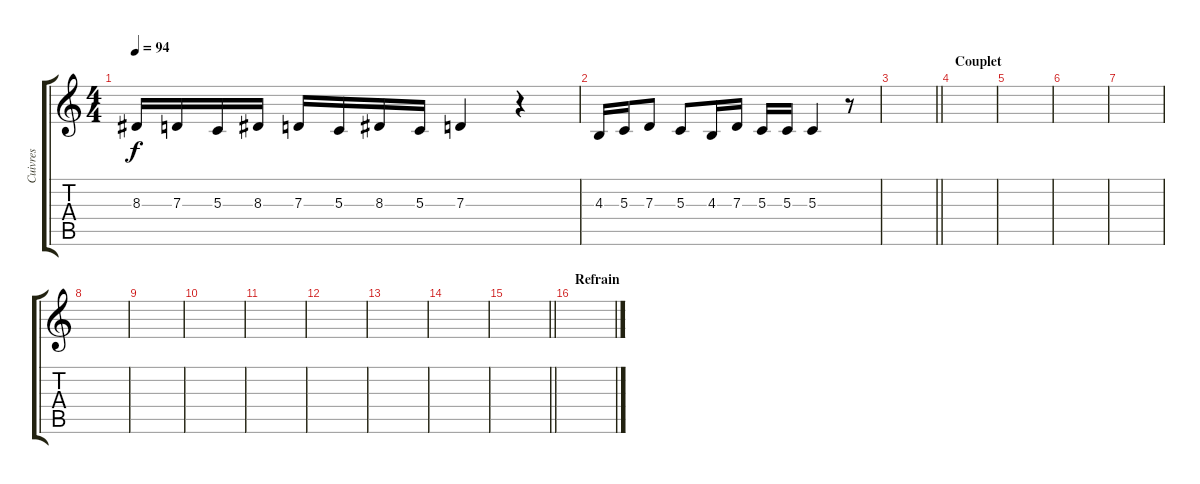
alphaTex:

\track ("Cuivres" "Cuivres") {instrument trumpet}
\staff {score tabs}
\tuning (E4 B3 G3 D3 A2 E2) {hide}
\ts (4 4)
\tempo 94
\clef g2
\ks c
8.3.16{dy f} 7.3.16 5.3.16 8.3.16 7.3.16 5.3.16 8.3.16 5.3.16 7.3.4 r.4 |
4.3.16 5.3.16 7.3.8 5.3.8 4.3.16 7.3.16 5.3.16 5.3.16 5.3.4 r.8 |
\barLineRight lightlight
|
\section ("" "Couplet")
|
|
|
|
|
|
|
|
|
|
|
\barLineRight lightlight
|
\section ("" "Refrain")
